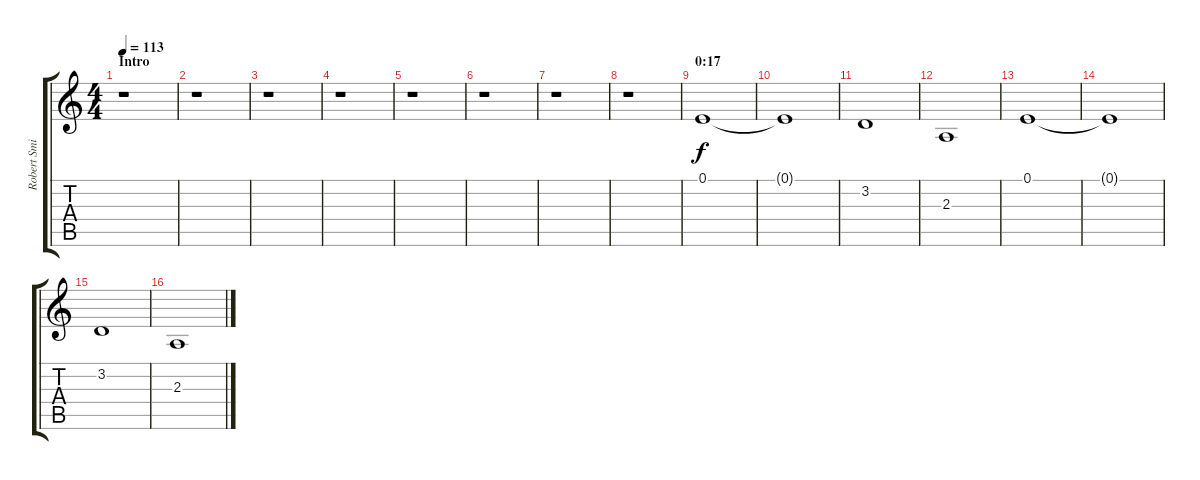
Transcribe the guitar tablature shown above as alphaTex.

\track ("Robert Smith (keyboard 2)" "Robert Smi") {instrument ocarina}
\staff {score tabs}
\tuning (E4 B3 G3 D3 A2 E2) {hide}
\ts (4 4)
\section ("" "Intro")
\tempo 113
\clef g2
\ks c
r.1{dy f instrument ocarina} |
r.1 |
r.1 |
r.1 |
r.1 |
r.1 |
r.1 |
r.1 |
\section ("" "0:17")
0.1.1 |
0.1{t}.1 |
3.2.1 |
2.3.1 |
0.1.1 |
0.1{t}.1 |
3.2.1 |
2.3.1
